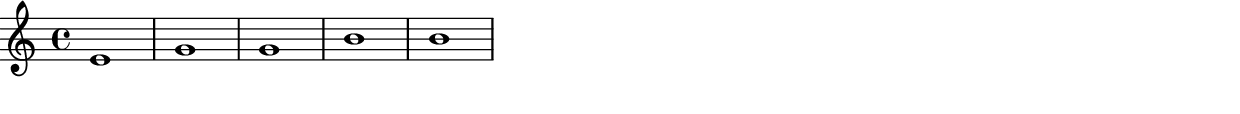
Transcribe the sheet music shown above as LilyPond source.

%% Generated by lilypond-book
%% Options: [exampleindent=10.16\mm,indent=0\mm,line-width=160\mm]
\include "lilypond-book-preamble.ly"


% ****************************************************************
% Start cut-&-pastable-section
% ****************************************************************

#(ly:set-option 'eps-box-padding 3.000000)



\paper {
  indent = 0\mm
  line-width = 160\mm
  % offset the left padding, also add 1mm as lilypond creates cropped
  % images with a little space on the right
  line-width = #(- line-width (* mm  3.000000) (* mm 1))
}

\layout {
  
}





% ****************************************************************
% ly snippet:
% ****************************************************************
\sourcefilename "/home/gub/NewGub/gub/target/linux-x86/src/lilypond-git.sv.gnu.org--lilypond.git-release-unstable/input/regression/repeat-ds-bar-line.ly"
\sourcefileline 0
\version "2.23.6"

#(ly:set-option 'warning-as-error #t)

\header {
  texidoc="Setting @code{segnoStyle} to @code{bar-line} suppresses the
first segno mark and causes a @emph{D.S.} instruction to say simply
@emph{D.S.} without the mark.  The second segno mark does appear and
the corresponding @emph{D.S.} instruction includes it."
}

\layout {
  \context {
    \Score
    segnoStyle = #'bar-line
  }
}

piece = \new Voice \fixed c' {
  e1
  \repeat segno 2 {
    g1
  }
  \repeat segno 2 {
    b1
  }
}

\score { \piece }
\score { \unfoldRepeats \piece }



% ****************************************************************
% end ly snippet
% ****************************************************************
